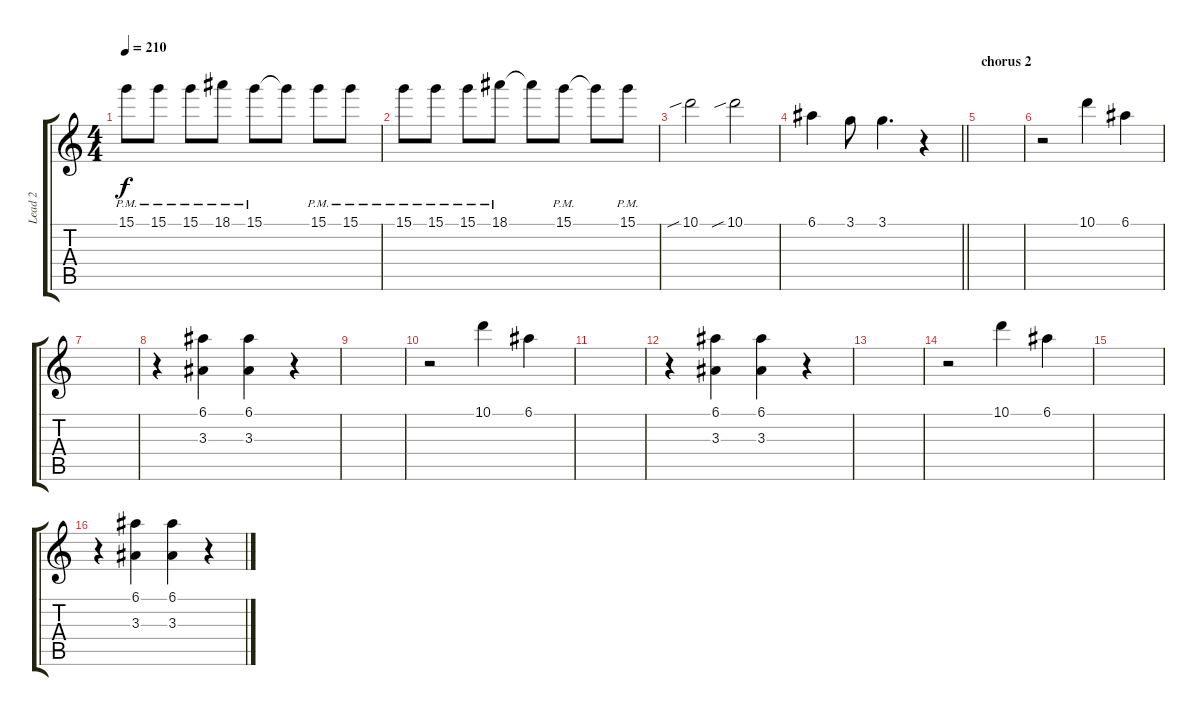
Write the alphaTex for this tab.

\track ("Lead 2" "Lead 2") {instrument overdrivenguitar}
\staff {score tabs}
\tuning (E4 B3 G3 D3 A2 E2) {hide}
\ts (4 4)
\tempo 210
\clef g2
\ks c
15.1{pm}.8{dy f} 15.1{pm}.8 15.1{pm}.8 18.1{pm}.8 15.1{pm}.8 15.1{t}.8 15.1{pm}.8 15.1{pm}.8 |
15.1{pm}.8 15.1{pm}.8 15.1{pm}.8 18.1{pm}.8 18.1{t}.8 15.1{pm}.8 15.1{t}.8 15.1{pm}.8 |
10.1{sib}.2 10.1{sib}.2 |
\barLineRight lightlight
6.1.4 3.1.8 3.1.4{d} r.4 |
\section ("" "chorus 2")
|
r.2 10.1.4 6.1.4 |
|
r.4 (6.1 3.3).4 (6.1 3.3).4 r.4 |
|
r.2 10.1.4 6.1.4 |
|
r.4 (6.1 3.3).4 (6.1 3.3).4 r.4 |
|
r.2 10.1.4 6.1.4 |
|
r.4 (6.1 3.3).4 (6.1 3.3).4 r.4
